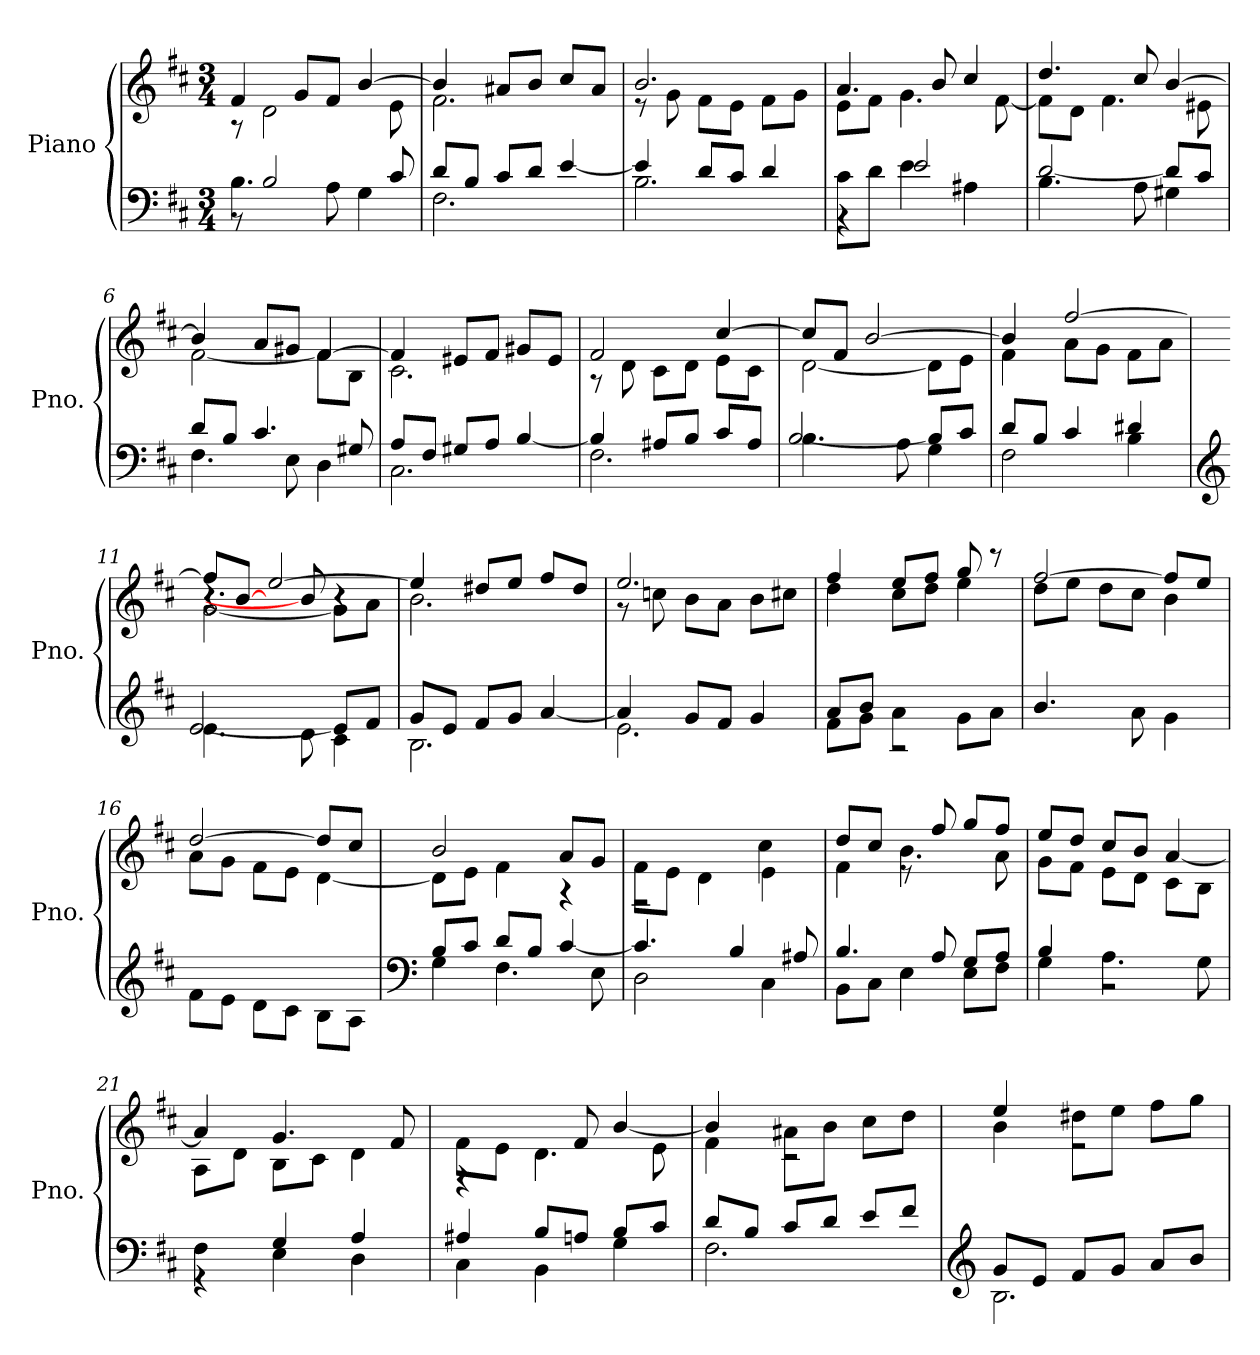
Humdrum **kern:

**kern	**kern
*part1	*part1
*staff2	*staff1
*I"Piano	*
*I'Pno.	*
*clefF4	*clefG2
*k[f#c#]	*k[f#c#]
*M3/4	*M3/4
=1	=1
*^	*^
4.B\	8r	4f#/	8r
.	2B/	.	2d\
.	.	8g/L	.
8A\	.	8f#/J	.
4G\	.	[4b/	.
.	8c#/	.	8e\
=2	=2	=2	=2
2.F#\	8d/L	4b/]	2.f#\
.	8B/J	.	.
.	8c#/L	8a#X/L	.
.	8d/J	8b/J	.
.	[4e/	8cc#/L	.
.	.	8a#/J	.
=3	=3	=3	=3
2.B\	4e/]	2.b/	8r
.	.	.	8g\
.	8d/L	.	8f#\L
.	8c#/J	.	8e\J
.	4d/	.	8f#\L
.	.	.	8g\J
=4	=4	=4	=4
8c#\L	4r	4.a/	8e\L
8d\J	.	.	8f#\J
4e\	2e/	.	4.g\
.	.	8b/	.
4A#X\	.	4cc#/	.
.	.	.	[8f#\
=5	=5	=5	=5
4.B\	[2d/	4.dd/	8f#\L]
.	.	.	8d\J
.	.	.	4.f#\
8A\	.	8cc#/	.
4G#X\	8d/L]	[4b/	.
.	8c#/J	.	8e#X\
!!LO:LB:g=z	!!
=6	=6	=6	=6
4.F#\	8d/L	4b/]	[2f#\
.	8B/J	.	.
.	4.c#/	8a/L	.
8E\	.	8g#X/J	.
4D\	.	[4f#/	8f#\L]
.	8G#X/	.	8B\J
=7	=7	=7	=7
2.C#\	8A/L	4f#/]	2.c#\
.	8F#/J	.	.
.	8G#X/L	8e#X/L	.
.	8A/J	8f#/J	.
.	[4B/	8g#X/L	.
.	.	8e#/J	.
=8	=8	=8	=8
2.F#\	4B/]	2f#/	8r
.	.	.	8d\
.	8A#X/L	.	8c#\L
.	8B/J	.	8d\J
.	8c#/L	[4cc#/	8e\L
.	8A#/J	.	8c#\J
=9	=9	=9	=9
4.B\	[2B/	8cc#/L]	[2d\
.	.	8f#/J	.
.	.	[2b/	.
8A\	.	.	.
4G\	8B/L]	.	8d\L]
.	8c#/J	.	8e\J
=10	=10	=10	=10
2F#\	8d/L	4b/]	4f#\
.	8B/J	.	.
.	4c#/	[2ff#/	8a\L
.	.	.	8g\J
4B\	4d#X/	.	8f#\L
.	.	.	8a\J
*	*	*v	*v
!!LO:LB:g=z
=11	=11	=11
*clefG2	*	*
*	*	*^
*	*	*	*^
4.e\	[2e/	8ff#/L]	[2g\	4.r
.	.	[8b/J	.	.
.	.	[2ee/	.	.
8d\	.	.	.	8b/]
4c#\	8e/L]	.	8g\L]	4r
.	8f#/J	.	8a\J	.
*	*	*	*v	*v
=12	=12	=12	=12
2.B\	8g/L	4ee/]	2.b\
.	8e/J	.	.
.	8f#/L	8dd#X/L	.
.	8g/J	8ee/J	.
.	[4a/	8ff#/L	.
.	.	8dd#/J	.
=13	=13	=13	=13
2.e\	4a/]	2.ee/	8r
.	.	.	8ccn\
.	8g/L	.	8b\L
.	8f#/J	.	8a\J
.	4g/	.	8b\L
.	.	.	8cc#X\J
=14	=14	=14	=14
8f#\L	8a/L	4ff#/	4dd\
8g\J	8b/J	.	.
4a\	2r	8ee/L	8cc#\L
.	.	8ff#/J	8dd\J
8g\L	.	8gg/	4ee\
8a\J	.	8r	.
*v	*v	*	*
=15	=15	=15
4.b/	[2ff#/	8dd\L
.	.	8ee\J
.	.	8dd\L
8a\	.	8cc#\J
4g\	8ff#/L]	4b\
.	8ee/J	.
!!LO:LB:g=z	!!
=16	=16	=16
8f#\L	[2dd/	8a\L
8e\J	.	8g\J
8d\L	.	8f#\L
8c#\J	.	8e\J
8B\L	8dd/L]	[4d\
8A\J	8cc#/J	.
=17	=17	=17
*clefF4	*	*
*^	*	*
4G\	8B/L	2b/	8d\L]
.	8c#/J	.	8e\J
4.F#\	8d/L	.	4f#\
.	8B/J	.	.
.	[4c#/	8a/L	4r
8E\	.	8g/J	.
=18	=18	=18	=18
2D\	4.c#/]	8f#\L	2r
.	.	8e\J	.
.	.	4d\	.
.	4B/	.	.
4C#\	.	4e\	4cc#\
.	8A#X/	.	.
=19	=19	=19	=19
8BB\L	4.B/	4f#\	8dd/L
8C#\J	.	.	8cc#/J
4E\	.	4.b\	8r
.	8A/	.	8ff#/
8E\L	8G/L	.	8gg/L
8F#\J	8A/J	8a\	8ff#/J
=20	=20	=20	=20
4G\	4B/	8g\L	8ee/L
.	.	8f#\J	8dd/J
4.A\	2r	8e\L	8cc#/L
.	.	8d\J	8b/J
.	.	8c#\L	[4a/
8G\	.	8B\J	.
!!LO:LB:g=z	!!
=21	=21	=21	=21
4F#\	4r	8A\L	4a/]
.	.	8d\J	.
4E\	4G/	8B\L	4.g/
.	.	8c#\J	.
4D\	4A/	4d\	.
.	.	.	8f#/
=22	=22	=22	=22
4C#\	4A#X/	8f#\L	4.r
.	.	8e\J	.
4BB\	8B/L	4.d\	.
.	8An/J	.	8f#/
4G\	8B/L	.	[4b/
.	8c#/J	8e\	.
=23	=23	=23	=23
2.F#\	8d/L	4f#\	4b/]
.	8B/J	.	.
.	8c#/L	8a#X\L	2r
.	8d/J	8b\J	.
.	8e/L	8cc#\L	.
.	8f#/J	8dd\J	.
=24	=24	=24	=24
*clefG2	*	*	*
2.B\	8g/L	4b\	4ee/
.	8e/J	.	.
.	8f#/L	8dd#X\L	2r
.	8g/J	8ee\J	.
.	8a/L	8ff#\L	.
.	8b/J	8gg\J	.
*v	*v	*	*
*	*v	*v
=	=
*-	*-
